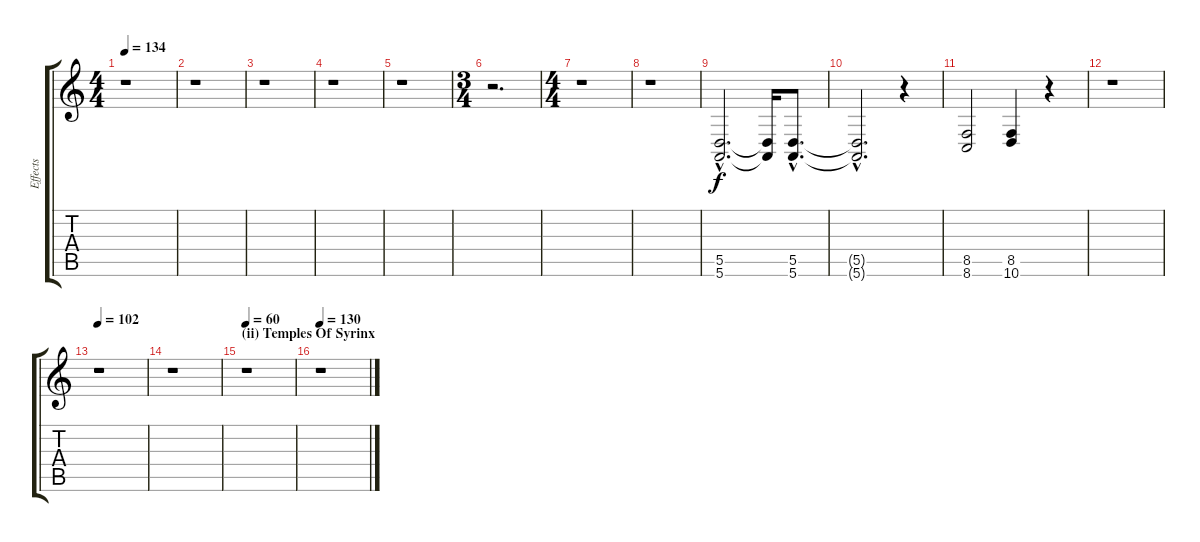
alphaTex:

\track ("Effects" "Effects") {instrument gunshot}
\staff {score tabs}
\tuning (E4 B3 G3 D3 A2 E2) {hide}
\ts (4 4)
\tempo 134
\clef g2
\ks c
r.1{dy f} |
r.1 |
r.1 |
r.1 |
r.1 |
\ts (3 4)
r.2{d} |
\ts (4 4)
r.1 |
r.1 |
(5.5{hac} 5.6{hac}).2{d} (5.5{t} 5.6{t}).16 (5.5{hac} 5.6{hac}).8{d} |
(5.5{hac t} 5.6{hac t}).2{d} r.4 |
(8.5 8.6).2 (8.5 10.6).4 r.4 |
r.1 |
\tempo 102
r.1 |
r.1 |
\section ("" "(ii) Temples Of Syrinx")
\tempo 60
r.1 |
\tempo 130
r.1
